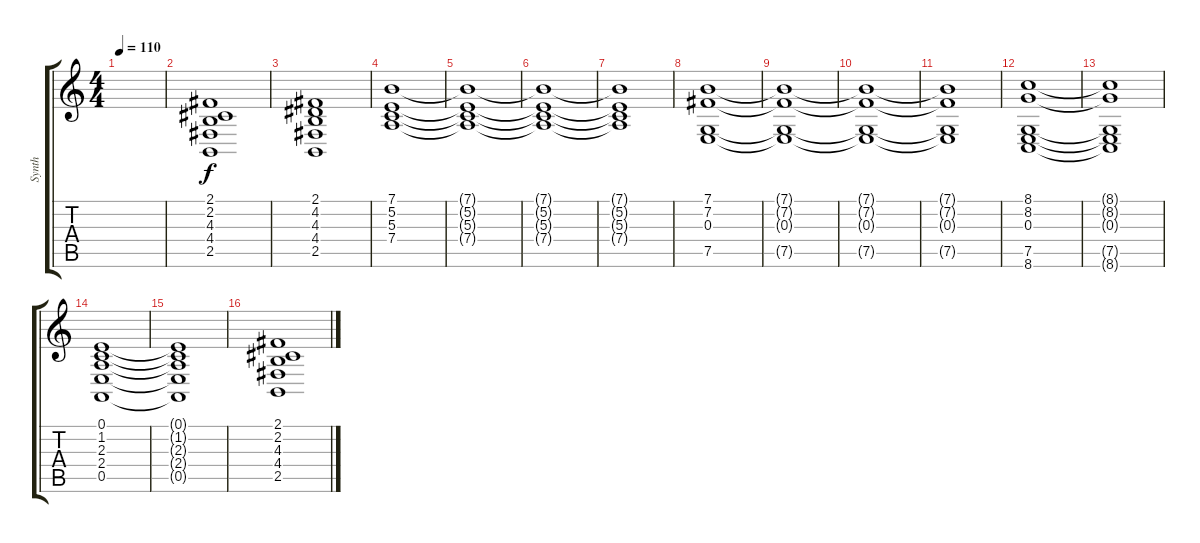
\track ("Synth" "Synth") {instrument synthstrings1}
\staff {score tabs}
\tuning (E4 B3 G3 D3 A2 E2) {hide}
\ts (4 4)
\tempo 110
\clef g2
\ks c
|
(2.1 2.2 4.3 4.4 2.5).1{dy f} |
(2.1 4.2 4.3 4.4 2.5).1 |
(7.1 5.2 5.3 7.4).1 |
(7.1{t} 5.2{t} 5.3{t} 7.4{t}).1 |
(7.1{t} 5.2{t} 5.3{t} 7.4{t}).1 |
(7.1{t} 5.2{t} 5.3{t} 7.4{t}).1 |
(7.1 7.2 0.3 7.5).1 |
(7.1{t} 7.2{t} 0.3{t} 7.5{t}).1 |
(7.1{t} 7.2{t} 0.3{t} 7.5{t}).1 |
(7.1{t} 7.2{t} 0.3{t} 7.5{t}).1 |
(8.1 8.2 0.3 7.5 8.6).1 |
(8.1{t} 8.2{t} 0.3{t} 7.5{t} 8.6{t}).1 |
(0.1 1.2 2.3 2.4 0.5).1 |
(0.1{t} 1.2{t} 2.3{t} 2.4{t} 0.5{t}).1 |
(2.1 2.2 4.3 4.4 2.5).1
